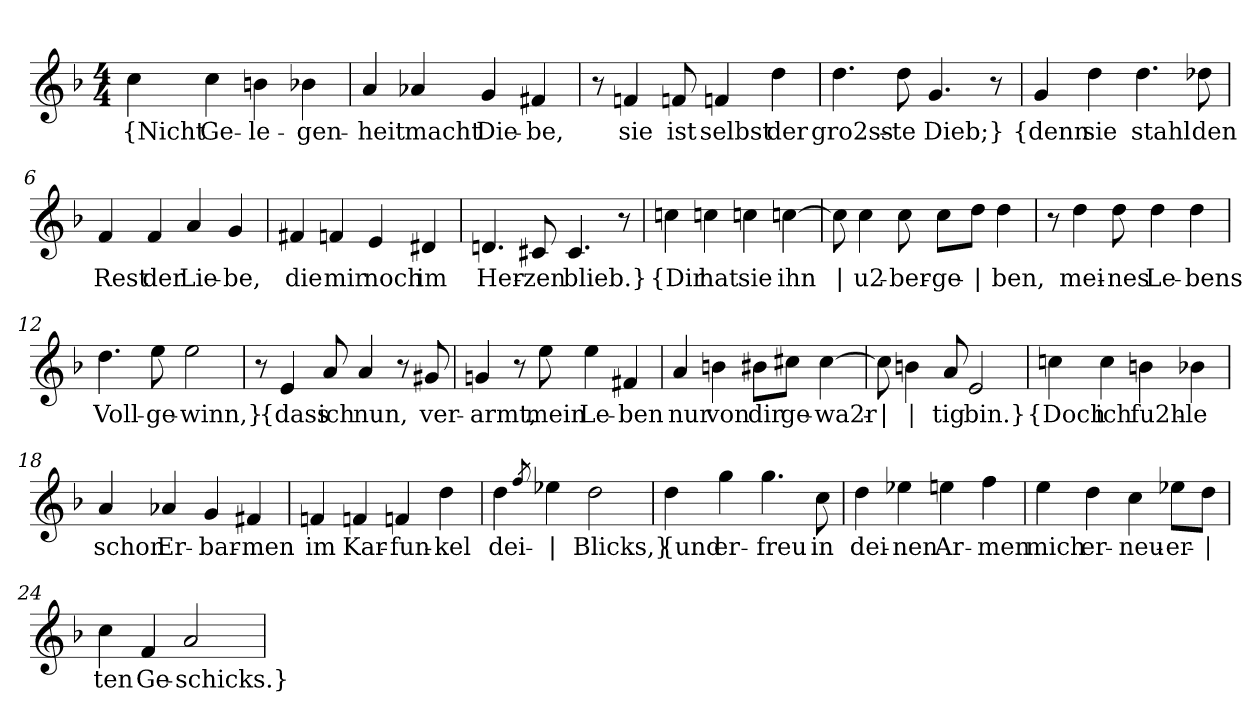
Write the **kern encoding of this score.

**kern	**text
*part1	*part1
*staff1	*staff1
*clefG2	*
*k[b-]	*
*M4/4	*
=1	=1
!	!LO:LY:b
4cc\	{Nicht
!	!LO:LY:b
4cc\	Ge-
!	!LO:LY:b
4bn\	-le-
!	!LO:LY:b
4b-X\	-gen-
=2	=2
!	!LO:LY:b
4a/	-heit
!	!LO:LY:b
4a-X/	macht
!	!LO:LY:b
4g/	Die-
!	!LO:LY:b
4f#X/	-be,
=3	=3
8r	.
!	!LO:LY:b
4fn/	sie
!	!LO:LY:b
8fn/	ist
!	!LO:LY:b
4fn/	selbst
!	!LO:LY:b
4dd\	der
=4	=4
!	!LO:LY:b
4.dd\	gro2ss-
!	!LO:LY:b
8dd\	-te
!	!LO:LY:b
4.g/	Dieb;}
8r	.
!!LO:LB:g=z
=5	=5
!	!LO:LY:b
4g/	{denn
!	!LO:LY:b
4dd\	sie
!	!LO:LY:b
4.dd\	stahl
!	!LO:LY:b
8dd-X\	den
=6	=6
!	!LO:LY:b
4f/	Rest
!	!LO:LY:b
4f/	der
!	!LO:LY:b
4a/	Lie-
!	!LO:LY:b
4g/	-be,
=7	=7
!	!LO:LY:b
4f#X/	die
!	!LO:LY:b
4fn/	mir
!	!LO:LY:b
4e/	noch
!	!LO:LY:b
4d#X/	im
=8	=8
!	!LO:LY:b
4.dn/	Her-
!	!LO:LY:b
8c#X/	-zen
!	!LO:LY:b
4.c#/	blieb.}
8r	.
=9	=9
!	!LO:LY:b
4ccn\	{Dir
!	!LO:LY:b
4ccn\	hat
!	!LO:LY:b
4ccn\	sie
!	!LO:LY:b
[4ccn\	ihn
!!LO:LB:g=z
=10	=10
!	!LO:LY:b
8ccn\]	|
!	!LO:LY:b
4cc\	u2-
!	!LO:LY:b
8cc\	-ber-
!	!LO:LY:b
8cc\L	-ge-
!	!LO:LY:b
8dd\J	|
!	!LO:LY:b
4dd\	-ben,
=11	=11
8r	.
!	!LO:LY:b
4dd\	mei-
!	!LO:LY:b
8dd\	-nes
!	!LO:LY:b
4dd\	Le-
!	!LO:LY:b
4dd\	-bens
=12	=12
!	!LO:LY:b
4.dd\	Voll-
!	!LO:LY:b
8ee\	-ge-
!	!LO:LY:b
2ee\	-winn,}
=13	=13
8r	.
!	!LO:LY:b
4e/	{dass
!	!LO:LY:b
8a/	ich
!	!LO:LY:b
4a/	nun,
8r	.
!	!LO:LY:b
8g#X/	ver-
!!LO:LB:g=z
=14	=14
!	!LO:LY:b
4gn/	-armt,
8r	.
!	!LO:LY:b
8ee\	mein
!	!LO:LY:b
4ee\	Le-
!	!LO:LY:b
4f#X/	-ben
=15	=15
!	!LO:LY:b
4a/	nur
!	!LO:LY:b
4bn\	von
!	!LO:LY:b
8b#X\L	dir
!	!LO:LY:b
8cc#X\J	ge-
!	!LO:LY:b
[4cc#\	-wa2r-
=16	=16
!	!LO:LY:b
8cc#\]	|
!	!LO:LY:b
4bn\	|
!	!LO:LY:b
8a/	-tig
!	!LO:LY:b
2e/	bin.}
=17	=17
!	!LO:LY:b
4ccn\	{Doch
!	!LO:LY:b
4cc\	ich
!	!LO:LY:b
4bn\	fu2h-
!	!LO:LY:b
4b-X\	-le
!!LO:LB:g=z
=18	=18
!	!LO:LY:b
4a/	schon
!	!LO:LY:b
4a-X/	Er-
!	!LO:LY:b
4g/	-bar-
!	!LO:LY:b
4f#X/	men
=19	=19
!	!LO:LY:b
4fn/	im
!	!LO:LY:b
4fn/	Kar-
!	!LO:LY:b
4fn/	-fun-
!	!LO:LY:b
4dd\	-kel
=20	=20
!	!LO:LY:b
4dd\	dei-
8qff/	.
!	!LO:LY:b
4ee-X\	|
!	!LO:LY:b
2dd\	Blicks,}
=21	=21
!	!LO:LY:b
4dd\	{und
!	!LO:LY:b
4gg\	er-
!	!LO:LY:b
4.gg\	-freu
!	!LO:LY:b
8cc\	in
=22	=22
!	!LO:LY:b
4dd\	dei-
!	!LO:LY:b
4ee-X\	-nen
!	!LO:LY:b
4een\	Ar-
!	!LO:LY:b
4ff\	-men
!!LO:LB:g=z
=23	=23
!	!LO:LY:b
4ee\	mich
!	!LO:LY:b
4dd\	er-
!	!LO:LY:b
4cc\	-neu-
!	!LO:LY:b
8ee-X\L	-er-
!	!LO:LY:b
8dd\J	|
=24	=24
!	!LO:LY:b
4cc\	-ten
!	!LO:LY:b
4f/	Ge-
!	!LO:LY:b
2a/	-schicks.}
=	=
*-	*-
